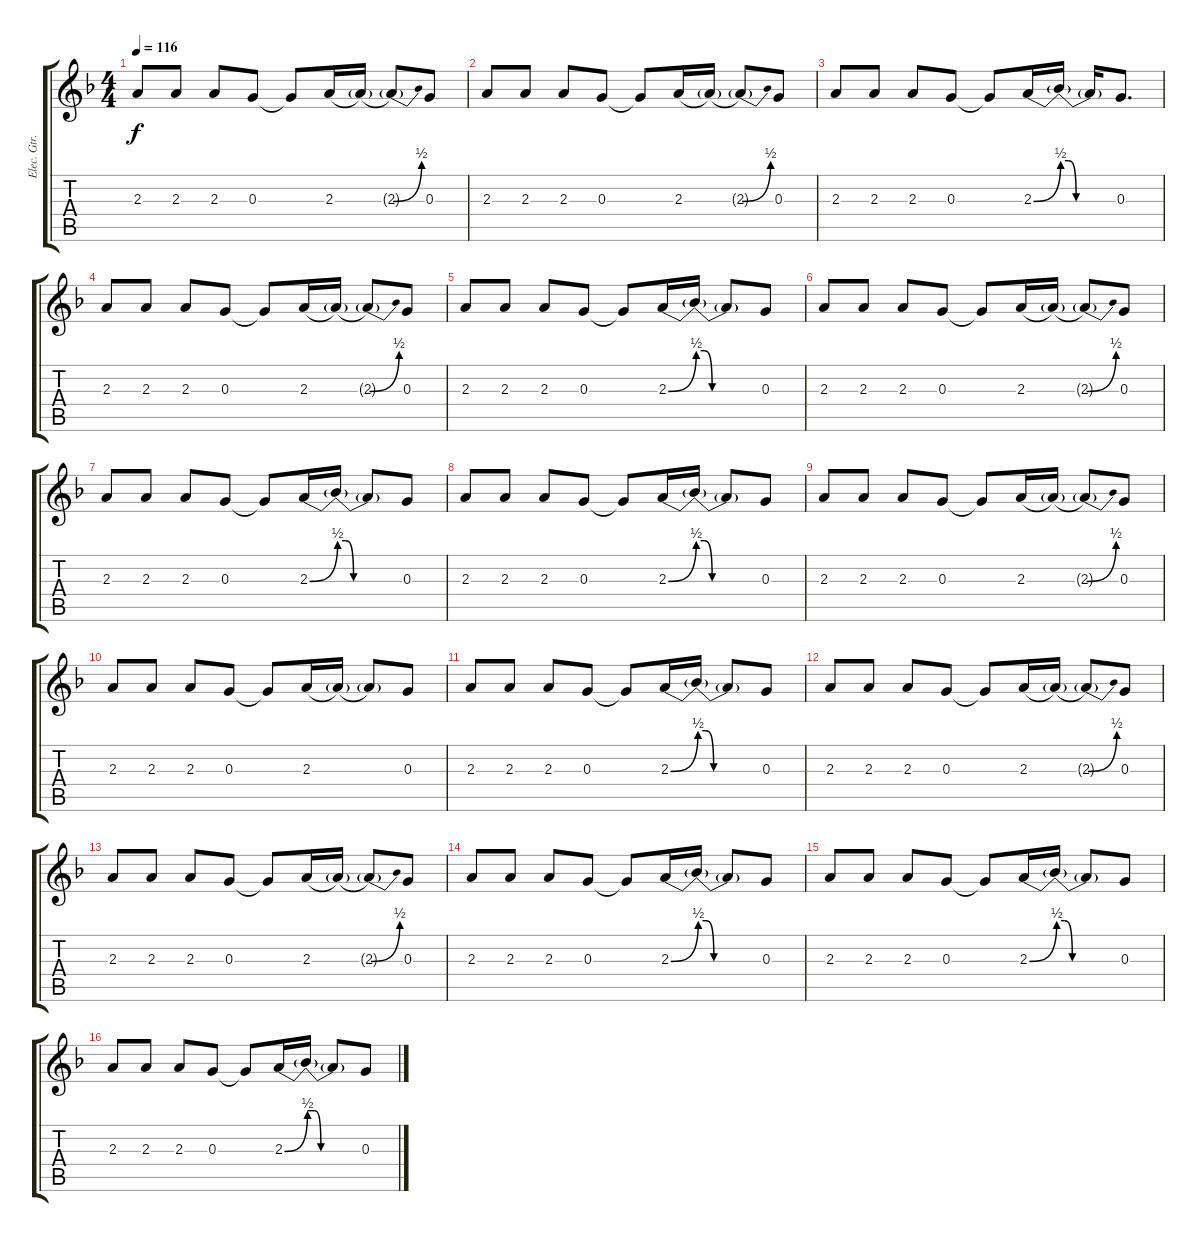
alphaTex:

\track ("Elec. Gtr." "Elec. Gtr.") {instrument distortionguitar}
\staff {score tabs}
\tuning (E4 B3 G3 D3 A2 E2) {hide}
\ts (4 4)
\tempo 116
\clef g2
\ks dminor
2.3.8{dy f} 2.3.8 2.3.8 0.3.8 0.3{t}.8 2.3{be (hold 0 0 60 0)}.16 2.3{be (hold 0 0 60 0) t}.16 2.3{be (bend 0 0 60 2) t}.8 0.3.8 |
2.3.8 2.3.8 2.3.8 0.3.8 0.3{t}.8 2.3{be (hold 0 0 60 0)}.16 2.3{be (hold 0 0 60 0) t}.16 2.3{be (bend 0 0 60 2) t}.8 0.3.8 |
2.3.8 2.3.8 2.3.8 0.3.8 0.3{t}.8 2.3{be (bend 0 0 60 2)}.16 2.3{be (custom 0 2 15 2 30 0 60 0) t}.16 2.3{be (hold 0 0 60 0) t}.16 0.3.8{d} |
2.3.8 2.3.8 2.3.8 0.3.8 0.3{t}.8 2.3{be (hold 0 0 60 0)}.16 2.3{be (hold 0 0 60 0) t}.16 2.3{be (bend 0 0 60 2) t}.8 0.3.8 |
2.3.8 2.3.8 2.3.8 0.3.8 0.3{t}.8 2.3{be (bend 0 0 60 2)}.16 2.3{be (custom 0 2 15 2 30 0 60 0) t}.16 2.3{be (hold 0 0 60 0) t}.8 0.3.8 |
2.3.8 2.3.8 2.3.8 0.3.8 0.3{t}.8 2.3{be (hold 0 0 60 0)}.16 2.3{be (hold 0 0 60 0) t}.16 2.3{be (bend 0 0 60 2) t}.8 0.3.8 |
2.3.8 2.3.8 2.3.8 0.3.8 0.3{t}.8 2.3{be (bend 0 0 60 2)}.16 2.3{be (custom 0 2 15 2 30 0 60 0) t}.16 2.3{be (hold 0 0 60 0) t}.8 0.3.8 |
2.3.8 2.3.8 2.3.8 0.3.8 0.3{t}.8 2.3{be (bend 0 0 60 2)}.16 2.3{be (custom 0 2 15 2 30 0 60 0) t}.16 2.3{be (hold 0 0 60 0) t}.8 0.3.8 |
2.3.8 2.3.8 2.3.8 0.3.8 0.3{t}.8 2.3{be (hold 0 0 60 0)}.16 2.3{be (hold 0 0 60 0) t}.16 2.3{be (bend 0 0 60 2) t}.8 0.3.8 |
2.3.8 2.3.8 2.3.8 0.3.8 0.3{t}.8 2.3{be (hold 0 0 60 0)}.16 2.3{be (hold 0 0 60 0) t}.16 2.3{be (hold 0 0 60 0) t}.8 0.3.8 |
2.3.8 2.3.8 2.3.8 0.3.8 0.3{t}.8 2.3{be (bend 0 0 60 2)}.16 2.3{be (custom 0 2 15 2 30 0 60 0) t}.16 2.3{be (hold 0 0 60 0) t}.8 0.3.8 |
2.3.8 2.3.8 2.3.8 0.3.8 0.3{t}.8 2.3{be (hold 0 0 60 0)}.16 2.3{be (hold 0 0 60 0) t}.16 2.3{be (bend 0 0 60 2) t}.8 0.3.8 |
2.3.8 2.3.8 2.3.8 0.3.8 0.3{t}.8 2.3{be (hold 0 0 60 0)}.16 2.3{be (hold 0 0 60 0) t}.16 2.3{be (bend 0 0 60 2) t}.8 0.3.8 |
2.3.8 2.3.8 2.3.8 0.3.8 0.3{t}.8 2.3{be (bend 0 0 60 2)}.16 2.3{be (custom 0 2 15 2 30 0 60 0) t}.16 2.3{be (hold 0 0 60 0) t}.8 0.3.8 |
2.3.8 2.3.8 2.3.8 0.3.8 0.3{t}.8 2.3{be (bend 0 0 60 2)}.16 2.3{be (custom 0 2 15 2 30 0 60 0) t}.16 2.3{be (hold 0 0 60 0) t}.8 0.3.8 |
2.3.8 2.3.8 2.3.8 0.3.8 0.3{t}.8 2.3{be (bend 0 0 60 2)}.16 2.3{be (custom 0 2 15 2 30 0 60 0) t}.16 2.3{be (hold 0 0 60 0) t}.8 0.3.8
